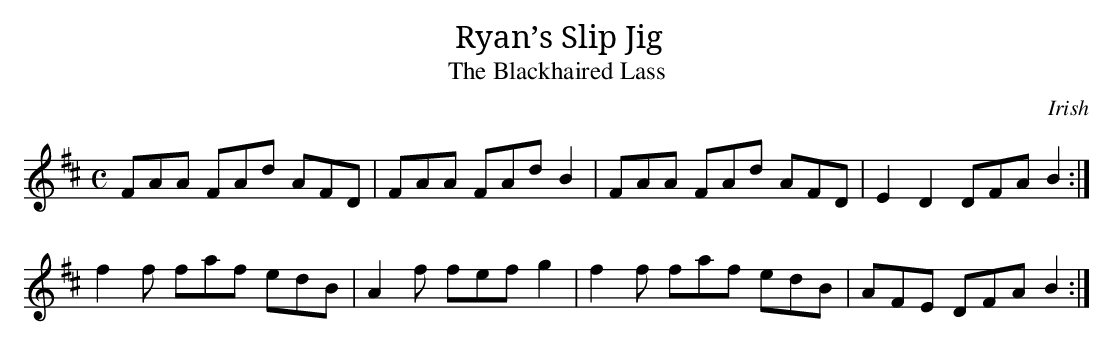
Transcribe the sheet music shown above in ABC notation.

X:1
T:Ryan’s Slip Jig
T:The Blackhaired Lass
M:C
K:D
FAA FAd AFD | FAA FAd B2 | FAA FAd AFD | E2 D2 DFA B2 :|
f2 f faf edB | A2 f fef g2 | f2 f faf edB | AFE DFA B2 :|
